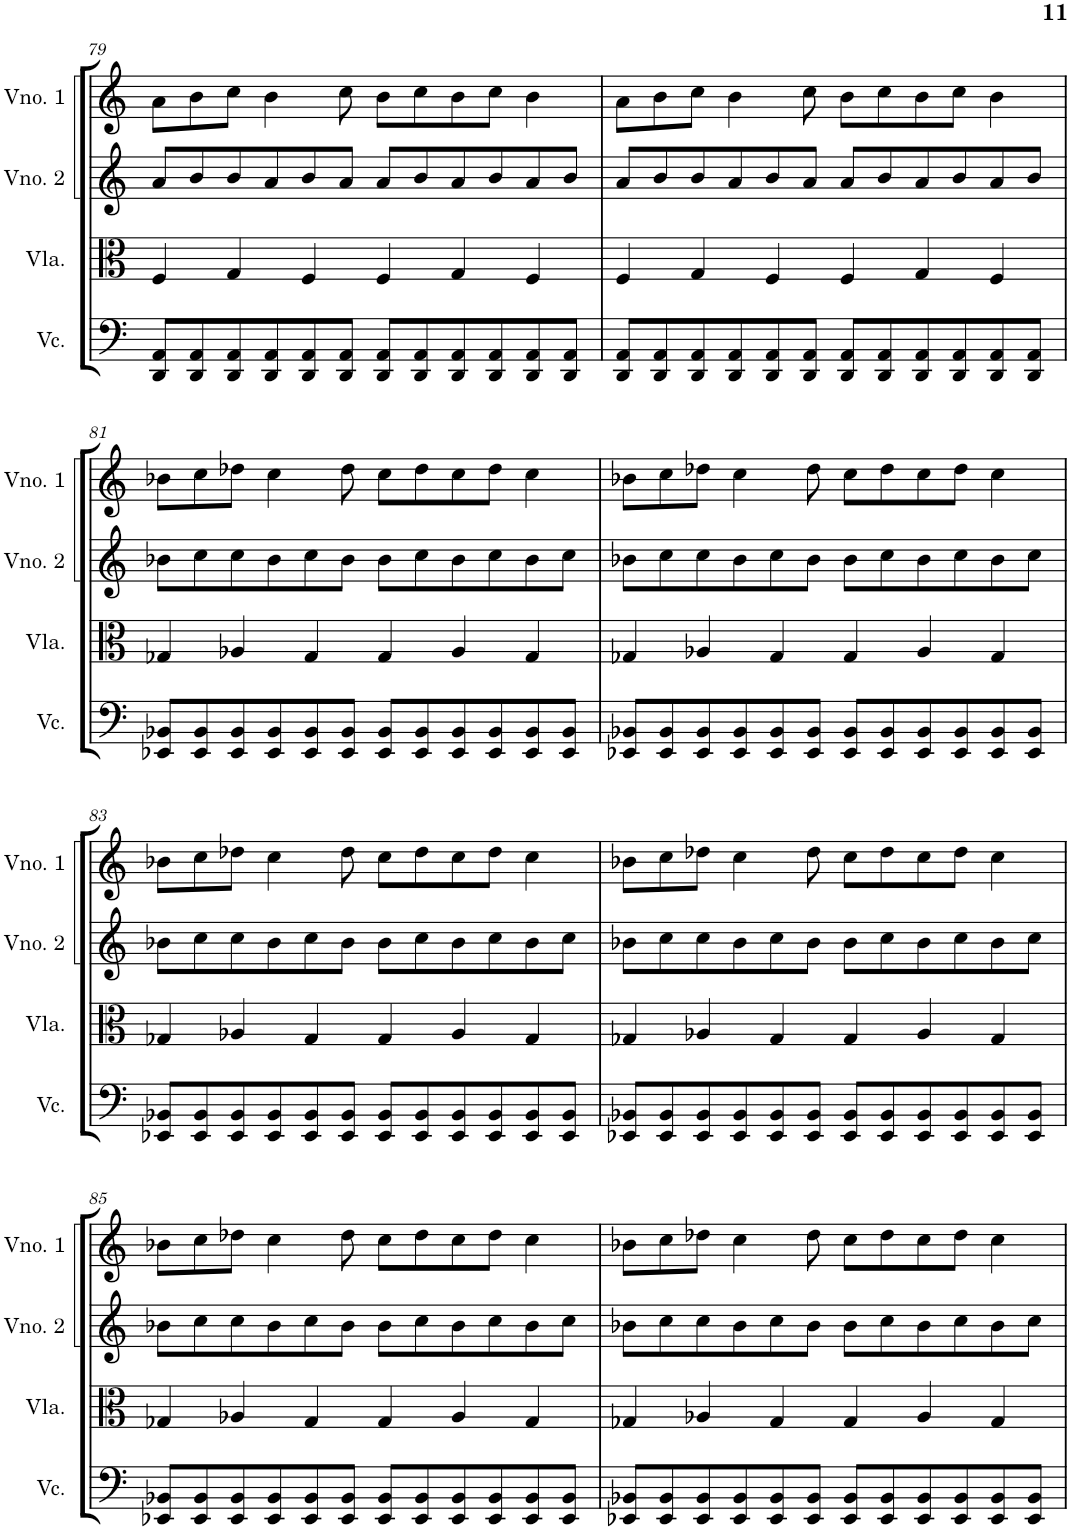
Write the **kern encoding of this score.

**kern	**kern	**kern	**kern
*part4	*part3	*part2	*part1
*staff4	*staff3	*staff2	*staff1
*I"Violoncelo	*I"Viola	*I"Violino 2	*I"Violino 1
*I'Vc.	*I'Vla.	*I'Vno. 2	*I'Vno. 1
!!LO:PB:g=z
*clefF4	*clefC3	*clefG2	*clefG2
*k[]	*k[]	*k[]	*k[]
*M6/4	*M6/4	*M6/4	*M6/4
=79	=79	=79	=79
8DD/ 8AA/L	4F/	8a/L	8a\L
8DD/ 8AA/	.	8b/	8b\
8DD/ 8AA/	4G/	8b/	8cc\J
8DD/ 8AA/	.	8a/	4b\
8DD/ 8AA/	4F/	8b/	.
8DD/ 8AA/J	.	8a/J	8cc\
8DD/ 8AA/L	4F/	8a/L	8b\L
8DD/ 8AA/	.	8b/	8cc\
8DD/ 8AA/	4G/	8a/	8b\
8DD/ 8AA/	.	8b/	8cc\J
8DD/ 8AA/	4F/	8a/	4b\
8DD/ 8AA/J	.	8b/J	.
=80	=80	=80	=80
8DD/ 8AA/L	4F/	8a/L	8a\L
8DD/ 8AA/	.	8b/	8b\
8DD/ 8AA/	4G/	8b/	8cc\J
8DD/ 8AA/	.	8a/	4b\
8DD/ 8AA/	4F/	8b/	.
8DD/ 8AA/J	.	8a/J	8cc\
8DD/ 8AA/L	4F/	8a/L	8b\L
8DD/ 8AA/	.	8b/	8cc\
8DD/ 8AA/	4G/	8a/	8b\
8DD/ 8AA/	.	8b/	8cc\J
8DD/ 8AA/	4F/	8a/	4b\
8DD/ 8AA/J	.	8b/J	.
!!LO:LB:g=z
=81	=81	=81	=81
8EE-X/ 8BB-X/L	4G-X/	8b-X\L	8b-X\L
8EE-/ 8BB-/	.	8cc\	8cc\
8EE-/ 8BB-/	4A-X/	8cc\	8dd-X\J
8EE-/ 8BB-/	.	8b-\	4cc\
8EE-/ 8BB-/	4G-/	8cc\	.
8EE-/ 8BB-/J	.	8b-\J	8dd-\
8EE-/ 8BB-/L	4G-/	8b-\L	8cc\L
8EE-/ 8BB-/	.	8cc\	8dd-\
8EE-/ 8BB-/	4A-/	8b-\	8cc\
8EE-/ 8BB-/	.	8cc\	8dd-\J
8EE-/ 8BB-/	4G-/	8b-\	4cc\
8EE-/ 8BB-/J	.	8cc\J	.
=82	=82	=82	=82
8EE-X/ 8BB-X/L	4G-X/	8b-X\L	8b-X\L
8EE-/ 8BB-/	.	8cc\	8cc\
8EE-/ 8BB-/	4A-X/	8cc\	8dd-X\J
8EE-/ 8BB-/	.	8b-\	4cc\
8EE-/ 8BB-/	4G-/	8cc\	.
8EE-/ 8BB-/J	.	8b-\J	8dd-\
8EE-/ 8BB-/L	4G-/	8b-\L	8cc\L
8EE-/ 8BB-/	.	8cc\	8dd-\
8EE-/ 8BB-/	4A-/	8b-\	8cc\
8EE-/ 8BB-/	.	8cc\	8dd-\J
8EE-/ 8BB-/	4G-/	8b-\	4cc\
8EE-/ 8BB-/J	.	8cc\J	.
!!LO:LB:g=z
=83	=83	=83	=83
8EE-X/ 8BB-X/L	4G-X/	8b-X\L	8b-X\L
8EE-/ 8BB-/	.	8cc\	8cc\
8EE-/ 8BB-/	4A-X/	8cc\	8dd-X\J
8EE-/ 8BB-/	.	8b-\	4cc\
8EE-/ 8BB-/	4G-/	8cc\	.
8EE-/ 8BB-/J	.	8b-\J	8dd-\
8EE-/ 8BB-/L	4G-/	8b-\L	8cc\L
8EE-/ 8BB-/	.	8cc\	8dd-\
8EE-/ 8BB-/	4A-/	8b-\	8cc\
8EE-/ 8BB-/	.	8cc\	8dd-\J
8EE-/ 8BB-/	4G-/	8b-\	4cc\
8EE-/ 8BB-/J	.	8cc\J	.
=84	=84	=84	=84
8EE-X/ 8BB-X/L	4G-X/	8b-X\L	8b-X\L
8EE-/ 8BB-/	.	8cc\	8cc\
8EE-/ 8BB-/	4A-X/	8cc\	8dd-X\J
8EE-/ 8BB-/	.	8b-\	4cc\
8EE-/ 8BB-/	4G-/	8cc\	.
8EE-/ 8BB-/J	.	8b-\J	8dd-\
8EE-/ 8BB-/L	4G-/	8b-\L	8cc\L
8EE-/ 8BB-/	.	8cc\	8dd-\
8EE-/ 8BB-/	4A-/	8b-\	8cc\
8EE-/ 8BB-/	.	8cc\	8dd-\J
8EE-/ 8BB-/	4G-/	8b-\	4cc\
8EE-/ 8BB-/J	.	8cc\J	.
!!LO:LB:g=z
=85	=85	=85	=85
8EE-X/ 8BB-X/L	4G-X/	8b-X\L	8b-X\L
8EE-/ 8BB-/	.	8cc\	8cc\
8EE-/ 8BB-/	4A-X/	8cc\	8dd-X\J
8EE-/ 8BB-/	.	8b-\	4cc\
8EE-/ 8BB-/	4G-/	8cc\	.
8EE-/ 8BB-/J	.	8b-\J	8dd-\
8EE-/ 8BB-/L	4G-/	8b-\L	8cc\L
8EE-/ 8BB-/	.	8cc\	8dd-\
8EE-/ 8BB-/	4A-/	8b-\	8cc\
8EE-/ 8BB-/	.	8cc\	8dd-\J
8EE-/ 8BB-/	4G-/	8b-\	4cc\
8EE-/ 8BB-/J	.	8cc\J	.
=86	=86	=86	=86
8EE-X/ 8BB-X/L	4G-X/	8b-X\L	8b-X\L
8EE-/ 8BB-/	.	8cc\	8cc\
8EE-/ 8BB-/	4A-X/	8cc\	8dd-X\J
8EE-/ 8BB-/	.	8b-\	4cc\
8EE-/ 8BB-/	4G-/	8cc\	.
8EE-/ 8BB-/J	.	8b-\J	8dd-\
8EE-/ 8BB-/L	4G-/	8b-\L	8cc\L
8EE-/ 8BB-/	.	8cc\	8dd-\
8EE-/ 8BB-/	4A-/	8b-\	8cc\
8EE-/ 8BB-/	.	8cc\	8dd-\J
8EE-/ 8BB-/	4G-/	8b-\	4cc\
8EE-/ 8BB-/J	.	8cc\J	.
=	=	=	=
*-	*-	*-	*-
